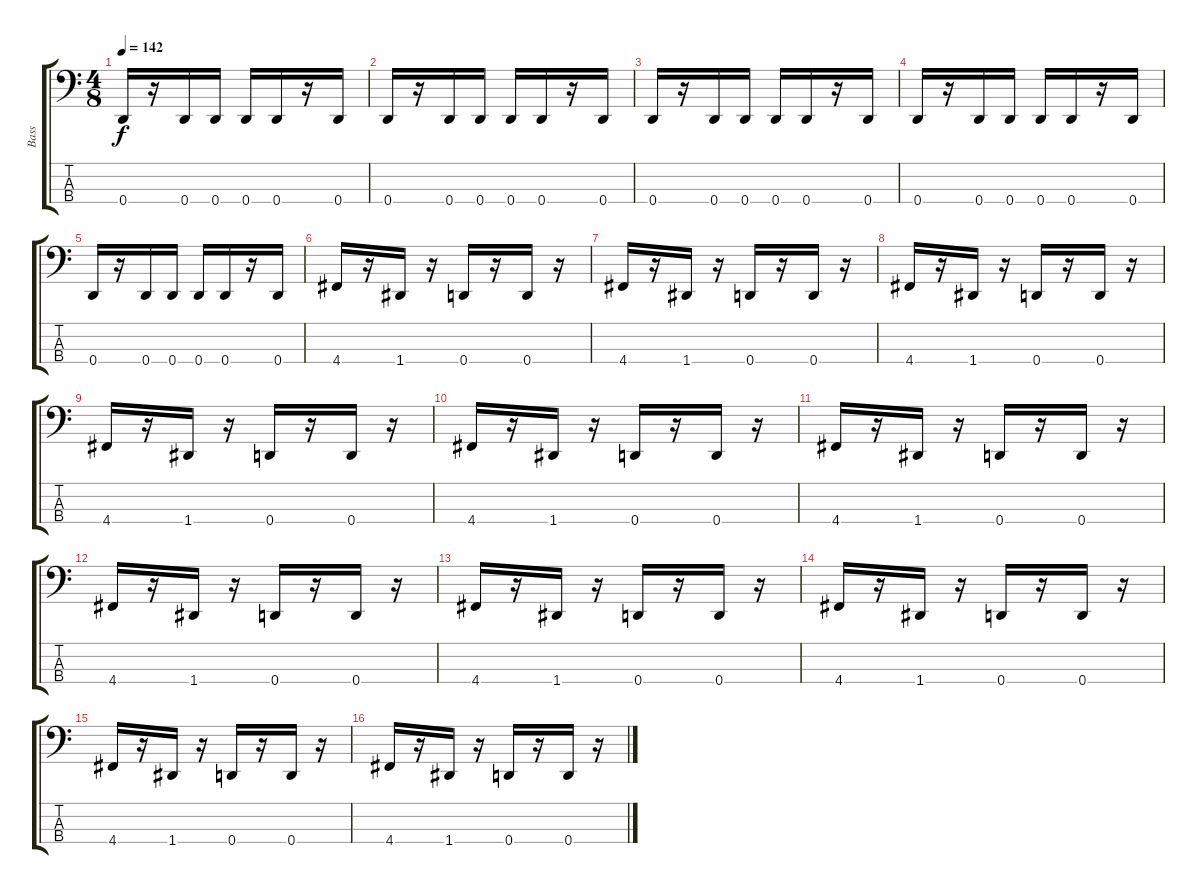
\track ("Bass" "Bass") {instrument electricbassfinger}
\staff {score tabs}
\tuning (G2 D2 A1 D1) {hide}
\ts (4 8)
\tempo 142
\clef f4
\ks c
0.4.16{dy f} r.16 0.4.16 0.4.16 0.4.16 0.4.16 r.16 0.4.16 |
0.4.16 r.16 0.4.16 0.4.16 0.4.16 0.4.16 r.16 0.4.16 |
0.4.16 r.16 0.4.16 0.4.16 0.4.16 0.4.16 r.16 0.4.16 |
0.4.16 r.16 0.4.16 0.4.16 0.4.16 0.4.16 r.16 0.4.16 |
0.4.16 r.16 0.4.16 0.4.16 0.4.16 0.4.16 r.16 0.4.16 |
4.4.16 r.16 1.4.16 r.16 0.4.16 r.16 0.4.16 r.16 |
4.4.16 r.16 1.4.16 r.16 0.4.16 r.16 0.4.16 r.16 |
4.4.16 r.16 1.4.16 r.16 0.4.16 r.16 0.4.16 r.16 |
4.4.16 r.16 1.4.16 r.16 0.4.16 r.16 0.4.16 r.16 |
4.4.16 r.16 1.4.16 r.16 0.4.16 r.16 0.4.16 r.16 |
4.4.16 r.16 1.4.16 r.16 0.4.16 r.16 0.4.16 r.16 |
4.4.16 r.16 1.4.16 r.16 0.4.16 r.16 0.4.16 r.16 |
4.4.16 r.16 1.4.16 r.16 0.4.16 r.16 0.4.16 r.16 |
4.4.16 r.16 1.4.16 r.16 0.4.16 r.16 0.4.16 r.16 |
4.4.16 r.16 1.4.16 r.16 0.4.16 r.16 0.4.16 r.16 |
4.4.16 r.16 1.4.16 r.16 0.4.16 r.16 0.4.16 r.16
